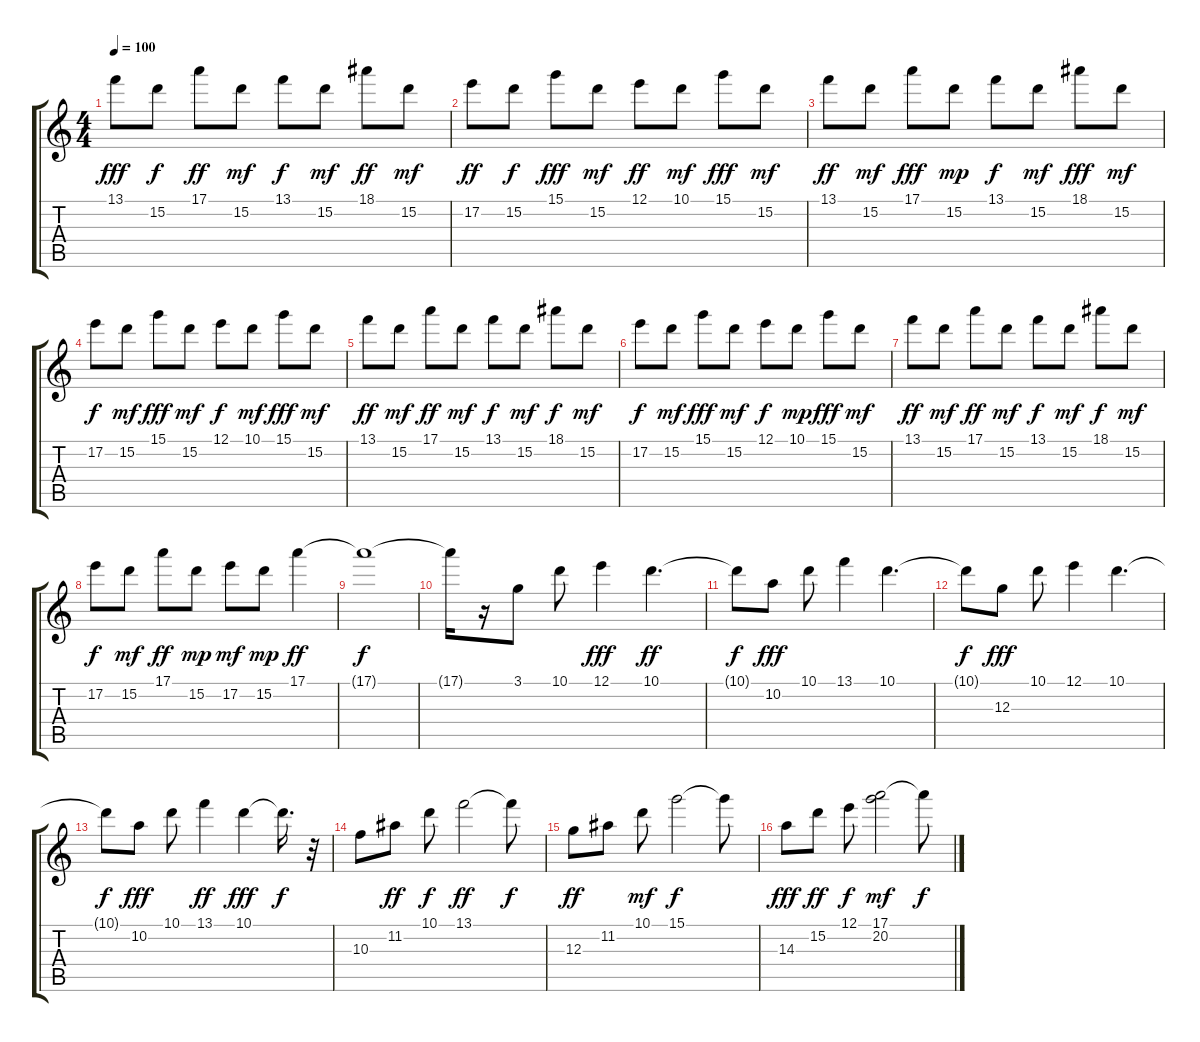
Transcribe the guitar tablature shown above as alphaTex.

\track "" {instrument electricguitarmuted}
\staff {score tabs}
\tuning (E4 B3 G3 D3 A2 E2) {hide}
\ts (4 4)
\tempo 100
\clef g2
\ks c
13.1.8{dy fff} 15.2.8{dy f} 17.1.8{dy ff} 15.2.8{dy mf} 13.1.8{dy f} 15.2.8{dy mf} 18.1.8{dy ff} 15.2.8{dy mf} |
17.2.8{dy ff} 15.2.8{dy f} 15.1.8{dy fff} 15.2.8{dy mf} 12.1.8{dy ff} 10.1.8{dy mf} 15.1.8{dy fff} 15.2.8{dy mf} |
13.1.8{dy ff} 15.2.8{dy mf} 17.1.8{dy fff} 15.2.8{dy mp} 13.1.8{dy f} 15.2.8{dy mf} 18.1.8{dy fff} 15.2.8{dy mf} |
17.2.8{dy f} 15.2.8{dy mf} 15.1.8{dy fff} 15.2.8{dy mf} 12.1.8{dy f} 10.1.8{dy mf} 15.1.8{dy fff} 15.2.8{dy mf} |
13.1.8{dy ff} 15.2.8{dy mf} 17.1.8{dy ff} 15.2.8{dy mf} 13.1.8{dy f} 15.2.8{dy mf} 18.1.8{dy f} 15.2.8{dy mf} |
17.2.8{dy f} 15.2.8{dy mf} 15.1.8{dy fff} 15.2.8{dy mf} 12.1.8{dy f} 10.1.8{dy mp} 15.1.8{dy fff} 15.2.8{dy mf} |
13.1.8{dy ff} 15.2.8{dy mf} 17.1.8{dy ff} 15.2.8{dy mf} 13.1.8{dy f} 15.2.8{dy mf} 18.1.8{dy f} 15.2.8{dy mf} |
17.2.8{dy f} 15.2.8{dy mf} 17.1.8{dy ff} 15.2.8{dy mp} 17.2.8{dy mf} 15.2.8{dy mp} 17.1.4{dy ff} |
17.1{t}.1{dy f} |
17.1{t}.16 r.16 3.1.8 10.1.8 12.1.4{dy fff} 10.1.4{d dy ff} |
10.1{t}.8{dy f} 10.2.8{dy fff} 10.1.8 13.1.4 10.1.4{d} |
10.1{t}.8{dy f} 12.3.8{dy fff} 10.1.8 12.1.4 10.1.4{d} |
10.1{t}.8{dy f} 10.2.8{dy fff} 10.1.8 13.1.4{dy ff} 10.1.4{dy fff} 10.1{t}.16{d dy f} r.32 |
10.3.8 11.2.8{dy ff} 10.1.8{dy f} 13.1.2{dy ff} 13.1{t}.8{dy f} |
12.3.8{dy ff} 11.2.8 10.1.8{dy mf} 15.1.2{dy f} 15.1{t}.8 |
14.3.8{dy fff} 15.2.8{dy ff} 12.1.8{dy f} (17.1 20.2).2{dy mf} 17.1{t}.8{dy f}
